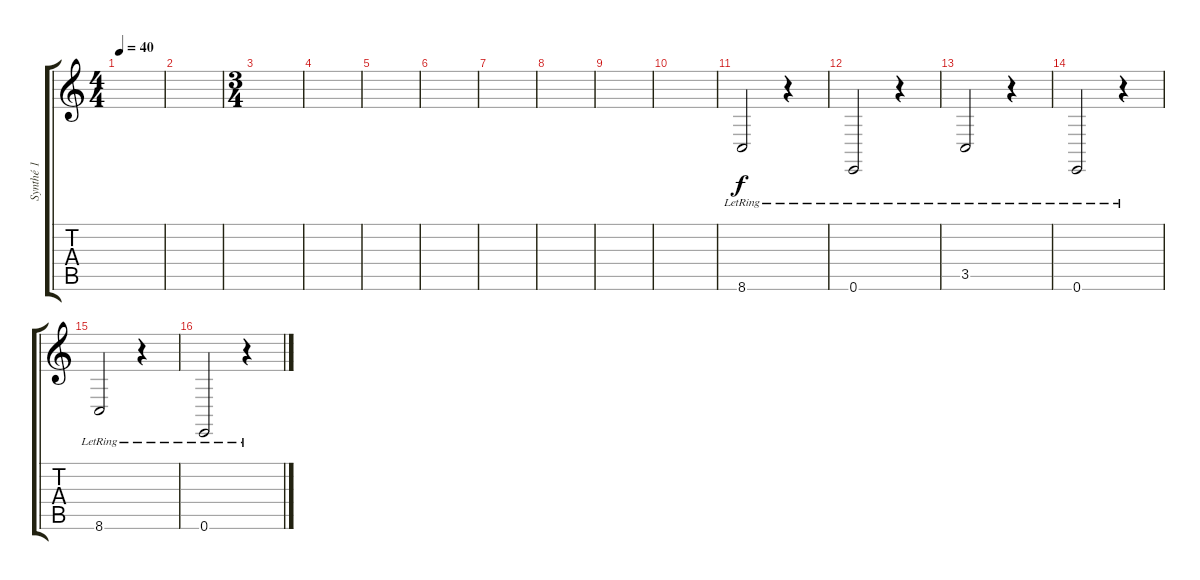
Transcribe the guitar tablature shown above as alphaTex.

\track ("Synthé 1" "Synthé 1") {instrument stringensemble1}
\staff {score tabs}
\tuning (E4 B3 G3 D3 A2 E2) {hide}
\ts (4 4)
\tempo 40
\clef g2
\ks c
|
|
\ts (3 4)
|
|
|
|
|
|
|
|
8.6{lr}.2 r.4 |
0.6{lr}.2 r.4 |
3.5{lr}.2 r.4 |
0.6{lr}.2 r.4 |
8.6{lr}.2 r.4 |
0.6{lr}.2 r.4
